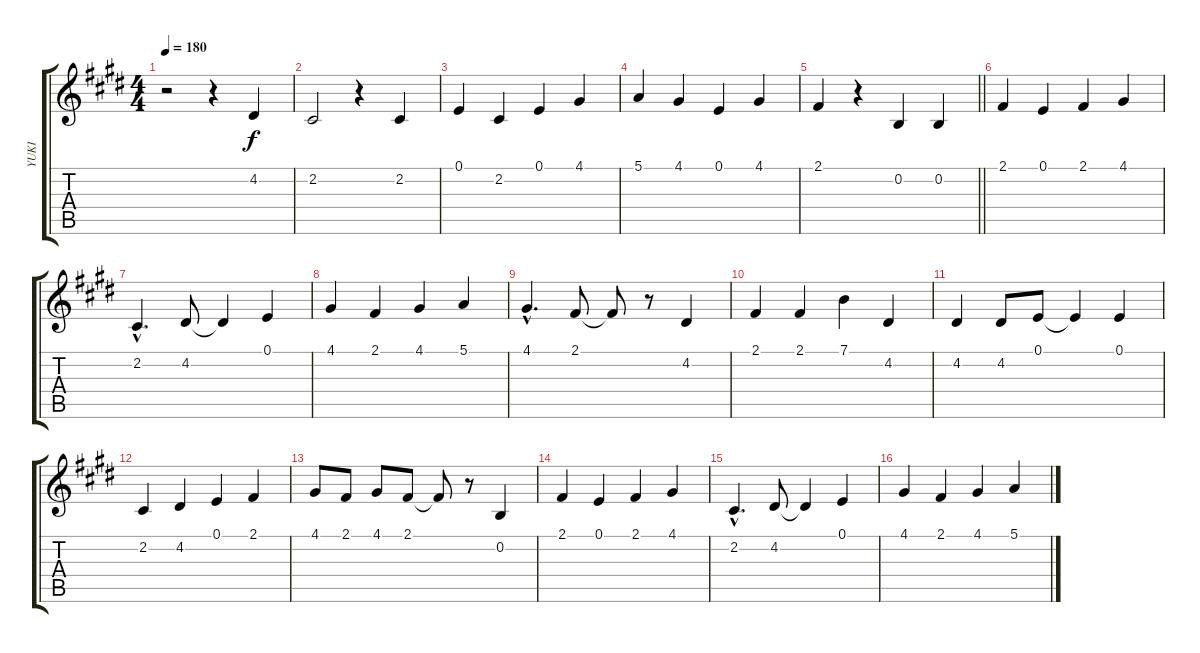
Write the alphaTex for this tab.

\track ("YUKI" "YUKI") {instrument churchorgan}
\staff {score tabs}
\tuning (E4 B3 G3 D3 A2 E2) {hide}
\ts (4 4)
\tempo 180
\clef g2
\ks e
r.2{dy f} r.4 4.2.4 |
2.2.2 r.4 2.2.4 |
0.1.4 2.2.4 0.1.4 4.1.4 |
5.1.4 4.1.4 0.1.4 4.1.4 |
\barLineRight lightlight
2.1.4 r.4 0.2.4 0.2.4 |
2.1.4 0.1.4 2.1.4 4.1.4 |
2.2{hac}.4{d} 4.2.8 4.2{t}.4 0.1.4 |
4.1.4 2.1.4 4.1.4 5.1.4 |
4.1{hac}.4{d} 2.1.8 2.1{t}.8 r.8 4.2.4 |
2.1.4 2.1.4 7.1.4 4.2.4 |
4.2.4 4.2.8 0.1.8 0.1{t}.4 0.1.4 |
2.2.4 4.2.4 0.1.4 2.1.4 |
4.1.8 2.1.8 4.1.8 2.1.8 2.1{t}.8 r.8 0.2.4 |
2.1.4 0.1.4 2.1.4 4.1.4 |
2.2{hac}.4{d} 4.2.8 4.2{t}.4 0.1.4 |
4.1.4 2.1.4 4.1.4 5.1.4
